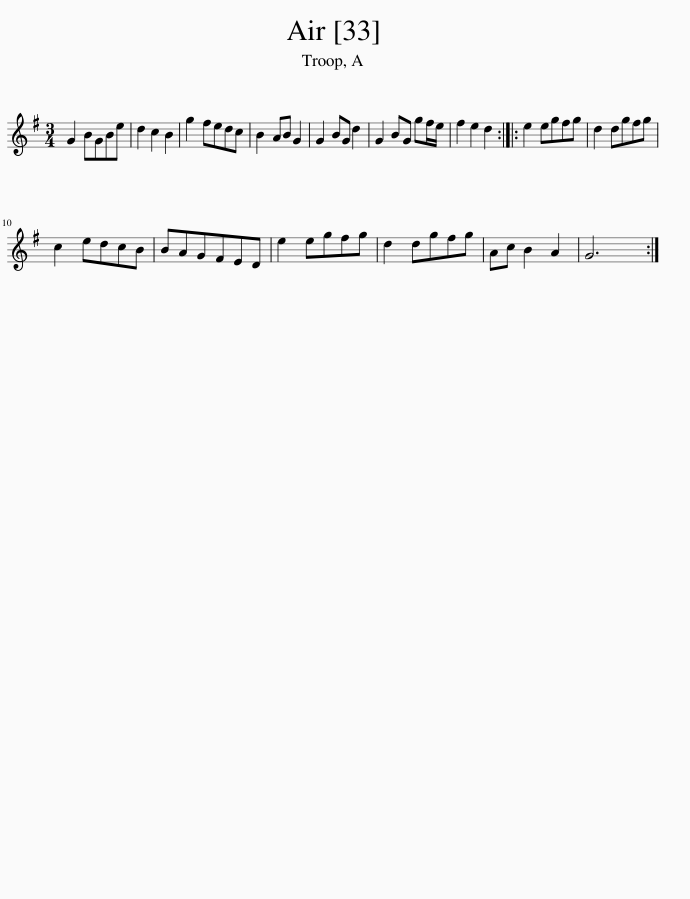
X:1
L:1/8
M:3/4
I:linebreak $
K:G
V:1 treble
V:1
 G2 BGBe | d2 c2 B2 | g2 fedc | B2 AB G2 | G2 BG d2 | %5
 G2 BG gf/e/ | f2 e2 d2 :: e2 egfg | d2 dgfg |$ c2 edcB | %10
 BAGFED | e2 egfg | d2 dgfg | Ac B2 A2 | G6 :| %15
